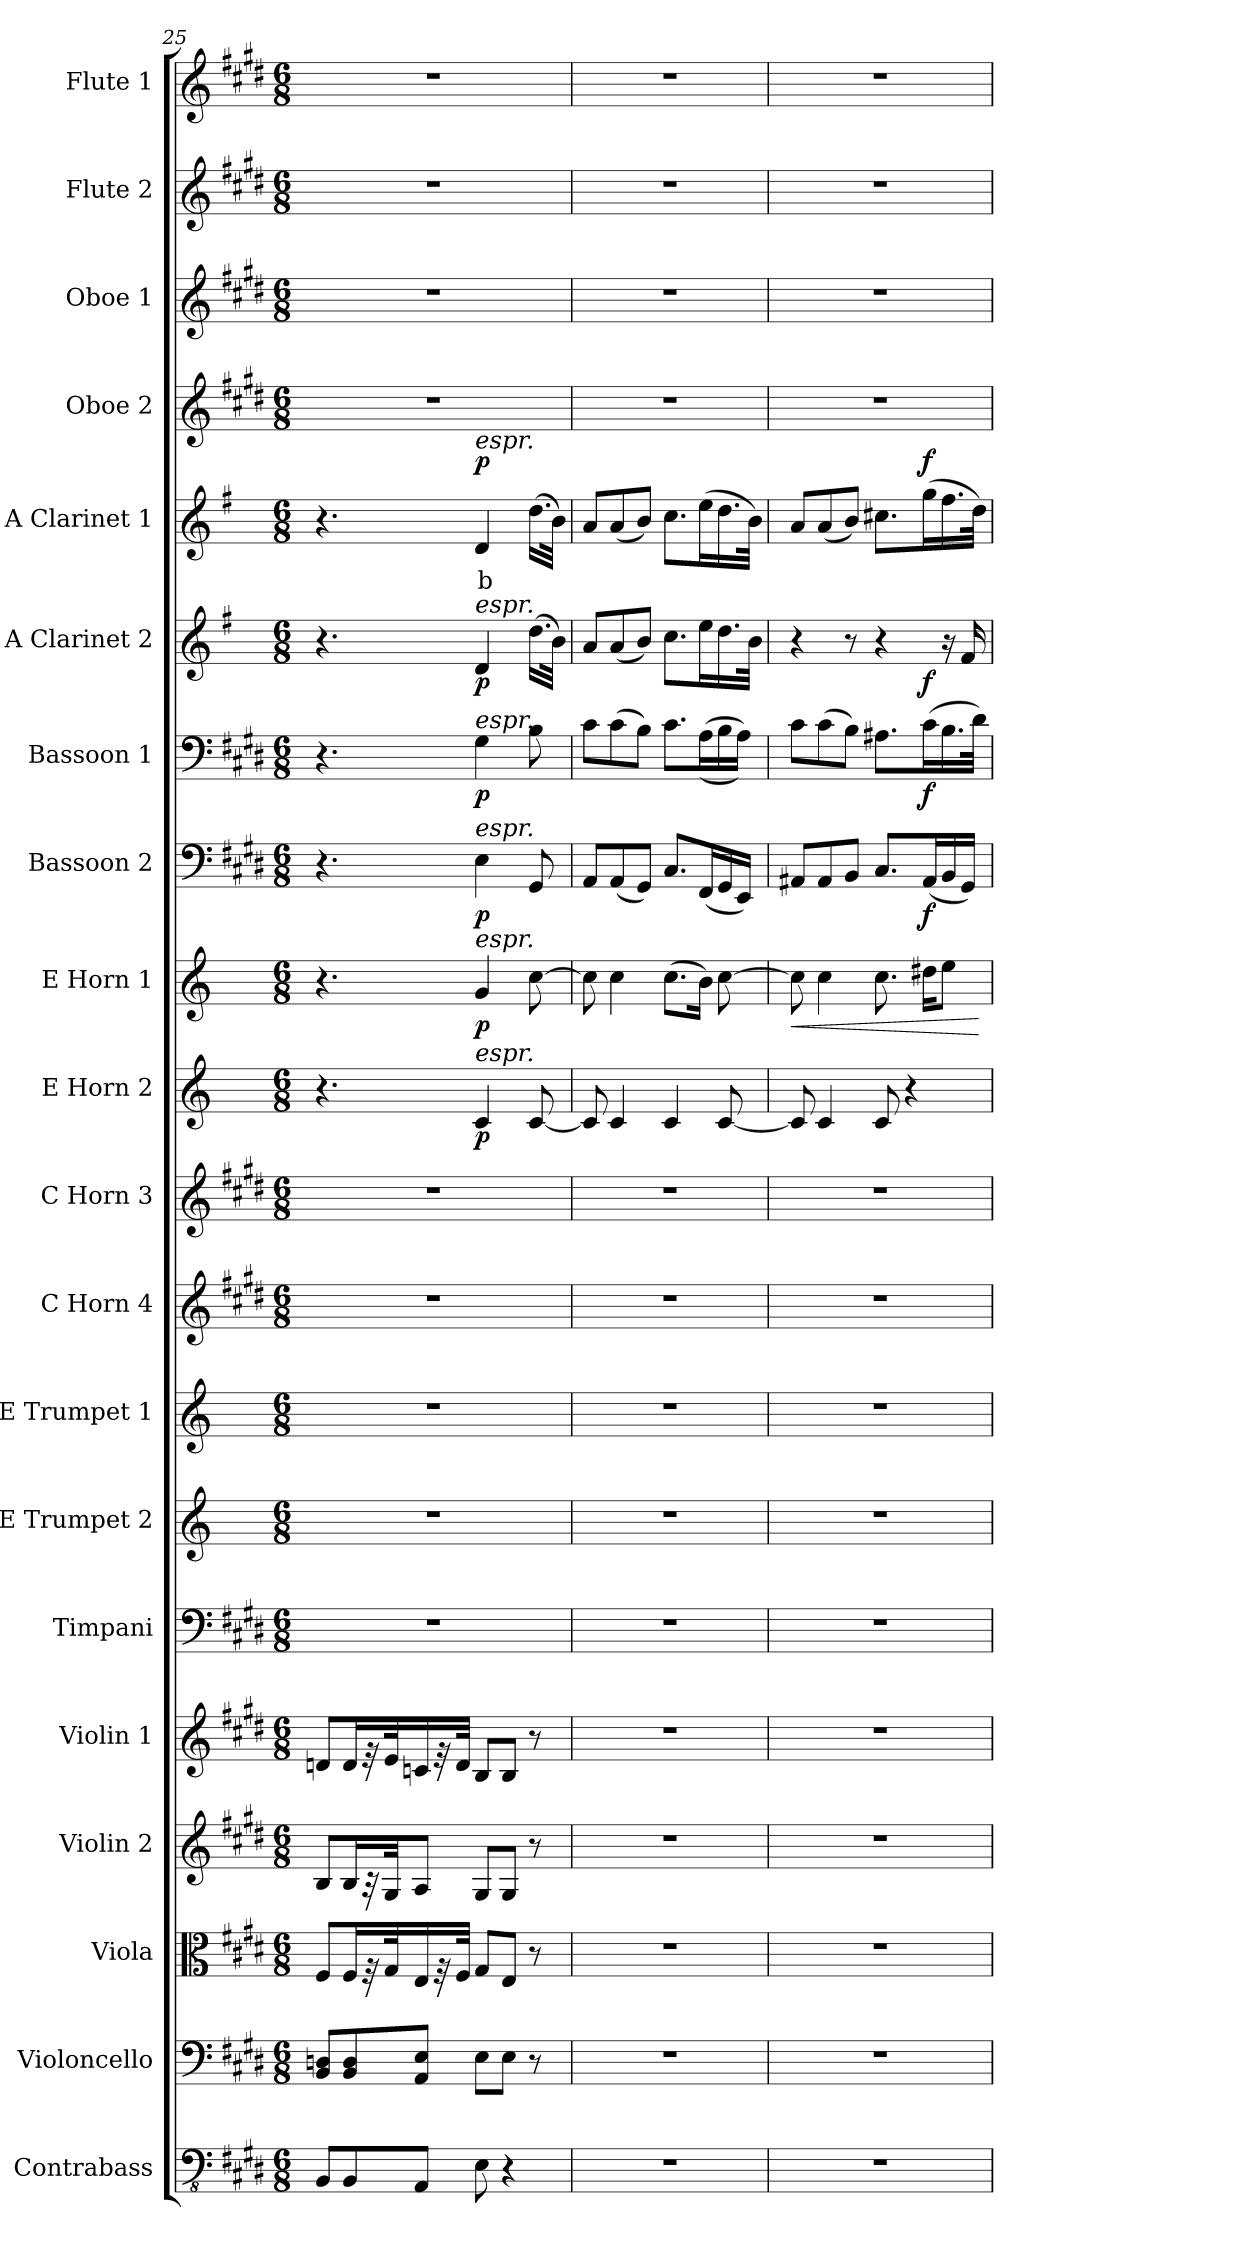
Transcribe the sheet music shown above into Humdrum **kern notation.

**kern	**kern	**kern	**kern	**kern	**kern	**kern	**kern	**kern	**kern	**kern	**dynam	**kern	**dynam	**kern	**dynam	**kern	**dynam	**kern	**dynam	**kern	**text	**dynam	**kern	**kern	**kern	**kern
*part20	*part19	*part18	*part17	*part16	*part15	*part14	*part13	*part12	*part11	*part10	*part10	*part9	*part9	*part8	*part8	*part7	*part7	*part6	*part6	*part5	*part5	*part5	*part4	*part3	*part2	*part1
*staff20	*staff19	*staff18	*staff17	*staff16	*staff15	*staff14	*staff13	*staff12	*staff11	*staff10	*staff10	*staff9	*staff9	*staff8	*staff8	*staff7	*staff7	*staff6	*staff6	*staff5	*staff5	*staff5	*staff4	*staff3	*staff2	*staff1
*I"Contrabass	*I"Violoncello	*I"Viola	*I"Violin 2	*I"Violin 1	*I"Timpani	*I"E Trumpet 2	*I"E Trumpet 1	*I"C Horn 4	*I"C Horn 3	*I"E Horn 2	*	*I"E Horn 1	*	*I"Bassoon 2	*	*I"Bassoon 1	*	*I"A Clarinet 2	*	*I"A Clarinet 1	*	*	*I"Oboe 2	*I"Oboe 1	*I"Flute 2	*I"Flute 1
*I'Cb	*I'Vc	*I'Vla	*I'Vln 2	*I'Vln 1	*I'Timp	*I'Tpt 2	*I'Tpt 1	*I'Hn 4	*I'Hn 3	*I'Hn 2	*	*I'Hn 1	*	*I'Bsn 2	*	*I'Bsn 1	*	*I'Cl 2	*	*I'Cl 1	*	*	*I'Ob 2	*I'Ob 1	*I'Fl 2	*I'Fl 1
!!LO:PB:g=z
*clefFv4	*clefF4	*clefC3	*clefG2	*clefG2	*clefF4	*clefG2	*clefG2	*clefG2	*clefG2	*clefG2	*	*clefG2	*	*clefF4	*	*clefF4	*	*clefG2	*	*clefG2	*	*	*clefG2	*clefG2	*clefG2	*clefG2
*	*	*	*	*	*	*ITrd-2c-4	*ITrd-2c-4	*ITrd7c12	*ITrd7c12	*ITrd5c8	*	*ITrd5c8	*	*	*	*	*	*ITrd2c3	*	*ITrd2c3	*	*	*	*	*	*
*k[f#c#g#d#]	*k[f#c#g#d#]	*k[f#c#g#d#]	*k[f#c#g#d#]	*k[f#c#g#d#]	*k[f#c#g#d#]	*k[f#c#g#d#]	*k[f#c#g#d#]	*k[f#c#g#d#]	*k[f#c#g#d#]	*k[f#c#g#d#]	*	*k[f#c#g#d#]	*	*k[f#c#g#d#]	*	*k[f#c#g#d#]	*	*k[f#c#g#d#]	*	*k[f#c#g#d#]	*	*	*k[f#c#g#d#]	*k[f#c#g#d#]	*k[f#c#g#d#]	*k[f#c#g#d#]
*M6/8	*M6/8	*M6/8	*M6/8	*M6/8	*M6/8	*M6/8	*M6/8	*M6/8	*M6/8	*M6/8	*	*M6/8	*	*M6/8	*	*M6/8	*	*M6/8	*	*M6/8	*	*	*M6/8	*M6/8	*M6/8	*M6/8
=25	=25	=25	=25	=25	=25	=25	=25	=25	=25	=25	=25	=25	=25	=25	=25	=25	=25	=25	=25	=25	=25	=25	=25	=25	=25	=25
8BBB/L	8BB/ 8Dn/L	8F#/L	8B/L	8dn/L	2.r	2.r	2.r	2.r	2.r	4.r	.	4.r	.	4.r	.	4.r	.	4.r	.	4.r	.	.	2.r	2.r	2.r	2.r
8BBB/	8BB/ 8D/	16F#/L	16B/L	16d/L	.	.	.	.	.	.	.	.	.	.	.	.	.	.	.	.	.	.	.	.	.	.
.	.	32r	32r	32r	.	.	.	.	.	.	.	.	.	.	.	.	.	.	.	.	.	.	.	.	.	.
.	.	32G#/K	32G#/JK	32e/K	.	.	.	.	.	.	.	.	.	.	.	.	.	.	.	.	.	.	.	.	.	.
8AAA/J	8AA/ 8E/J	16E/	8A/J	16cn/	.	.	.	.	.	.	.	.	.	.	.	.	.	.	.	.	.	.	.	.	.	.
.	.	32r	.	32r	.	.	.	.	.	.	.	.	.	.	.	.	.	.	.	.	.	.	.	.	.	.
.	.	32F#/JJk	.	32d/JJk	.	.	.	.	.	.	.	.	.	.	.	.	.	.	.	.	.	.	.	.	.	.
!	!	!	!	!	!	!	!	!	!	!	!	!	!	!	!	!	!	!	!	!LO:TX:i:t=espr.	!	!	!	!	!	!
!	!	!	!	!	!	!	!	!	!	!	!	!	!	!	!	!	!	!LO:TX:i:t=espr.	!	!	!	!	!	!	!	!
!	!	!	!	!	!	!	!	!	!	!	!	!	!	!	!	!LO:TX:i:t=espr.	!	!	!	!	!	!	!	!	!	!
!	!	!	!	!	!	!	!	!	!	!	!	!	!	!LO:TX:i:t=espr.	!	!	!	!	!	!	!	!	!	!	!	!
!	!	!	!	!	!	!	!	!	!	!	!	!LO:TX:i:t=espr.	!	!	!	!	!	!	!	!	!	!	!	!	!	!
!	!	!	!	!	!	!	!	!	!	!LO:TX:i:t=espr.	!	!	!	!	!	!	!	!	!	!	!	!	!	!	!	!
!	!	!	!	!	!	!	!	!	!	!	!LO:DY:b	!	!LO:DY:b	!	!LO:DY:b	!	!LO:DY:b	!	!LO:DY:b	!	!LO:LY:color=#FF0000	!LO:DY:b	!	!	!	!
8EE\	8E\L	8G#/L	8G#/L	8B/L	.	.	.	.	.	4E/	p	4B/	p	4E\	p	4G#\	p	4B/	p	4B/	b	p	.	.	.	.
4r	8E\J	8E/J	8G#/J	8B/J	.	.	.	.	.	.	.	.	.	.	.	.	.	.	.	.	.	.	.	.	.	.
.	8r	8r	8r	8r	.	.	.	.	.	[8E/	.	[8e\	.	8GG#/	.	8B\	.	(16.b\LL	.	(16.b\LL	.	.	.	.	.	.
.	.	.	.	.	.	.	.	.	.	.	.	.	.	.	.	.	.	32g#\JJk)	.	32g#\JJk)	.	.	.	.	.	.
=26	=26	=26	=26	=26	=26	=26	=26	=26	=26	=26	=26	=26	=26	=26	=26	=26	=26	=26	=26	=26	=26	=26	=26	=26	=26	=26
2.r	2.r	2.r	2.r	2.r	2.r	2.r	2.r	2.r	2.r	8E/]	.	8e\]	.	8AA/L	.	8c#\L	.	8f#/L	.	8f#/L	.	.	2.r	2.r	2.r	2.r
.	.	.	.	.	.	.	.	.	.	4E/	.	4e\	.	(8AA/	.	(8c#\	.	(8f#/	.	(8f#/	.	.	.	.	.	.
.	.	.	.	.	.	.	.	.	.	.	.	.	.	8GG#/J)	.	8B\J)	.	8g#/J)	.	8g#/J)	.	.	.	.	.	.
.	.	.	.	.	.	.	.	.	.	4E/	.	(8.e\L	.	8.C#/L	.	8.c#\L	.	8.a\L	.	8.a\L	.	.	.	.	.	.
.	.	.	.	.	.	.	.	.	.	.	.	16d#\Jk)	.	(16FF#/L	.	((16A\L	.	16cc#\L	.	(16cc#\L	.	.	.	.	.	.
.	.	.	.	.	.	.	.	.	.	[8E/	.	[8e\	.	16GG#/	.	16B\	.	16.b\	.	16.b\	.	.	.	.	.	.
.	.	.	.	.	.	.	.	.	.	.	.	.	.	16EE/JJ)	.	16A\JJ))	.	.	.	.	.	.	.	.	.	.
.	.	.	.	.	.	.	.	.	.	.	.	.	.	.	.	.	.	32g#\JJk	.	32g#\JJk)	.	.	.	.	.	.
=27	=27	=27	=27	=27	=27	=27	=27	=27	=27	=27	=27	=27	=27	=27	=27	=27	=27	=27	=27	=27	=27	=27	=27	=27	=27	=27
!	!	!	!	!	!	!	!	!	!	!	!	!	!LO:HP:b	!	!	!	!	!	!	!	!	!	!	!	!	!
*	*	*	*	*	*	*	*	*	*	*	*	*	*	*	*	*	*	*^	*	*	*	*	*	*	*	*
2.r	2.r	2.r	2.r	2.r	2.r	2.r	2.r	2.r	2.r	8E/]	.	8e\]	<	8AA#X/L	.	8c#\L	.	4r	2ryy	.	8f#/L	.	.	2.r	2.r	2.r	2.r
.	.	.	.	.	.	.	.	.	.	4E/	.	4e\	.	8AA#/	.	(8c#\	.	.	.	.	(8f#/	.	.	.	.	.	.
.	.	.	.	.	.	.	.	.	.	.	.	.	.	8BB/J	.	8B\J)	.	8r	.	.	8g#/J)	.	.	.	.	.	.
.	.	.	.	.	.	.	.	.	.	8E/	.	8.e\	.	8.C#/L	.	8.A#X\L	.	4r	.	.	8.a#X\L	.	.	.	.	.	.
.	.	.	.	.	.	.	.	.	.	4r	.	.	.	.	.	.	.	.	16ryy	.	.	.	.	.	.	.	.
!	!	!	!	!	!	!	!	!	!	!	!	!	!	!	!LO:DY:b	!	!LO:DY:b	!	!	!LO:DY:b	!	!	!LO:DY:b	!	!	!	!
.	.	.	.	.	.	.	.	.	.	.	.	16f##X\KL	.	(16AA#/L	f	(16c#\L	f	.	8.ryy	f	(16ee\L	.	f	.	.	.	.
.	.	.	.	.	.	.	.	.	.	.	.	8g#\J	.	16BB/	.	16.B\	.	16r	.	.	16.dd#\	.	.	.	.	.	.
.	.	.	.	.	.	.	.	.	.	.	.	.	.	16GG#/JJ)	.	.	.	16d#/	.	.	.	.	.	.	.	.	.
.	.	.	.	.	.	.	.	.	.	.	.	.	.	.	.	32d#\JJk)	.	.	.	.	32b\JJk)	.	.	.	.	.	.
.	.	.	.	.	.	.	.	.	.	.	.	.	[	.	.	.	.	.	.	.	.	.	.	.	.	.	.
*	*	*	*	*	*	*	*	*	*	*	*	*	*	*	*	*	*	*v	*v	*	*	*	*	*	*	*	*
=	=	=	=	=	=	=	=	=	=	=	=	=	=	=	=	=	=	=	=	=	=	=	=	=	=	=
*-	*-	*-	*-	*-	*-	*-	*-	*-	*-	*-	*-	*-	*-	*-	*-	*-	*-	*-	*-	*-	*-	*-	*-	*-	*-	*-
